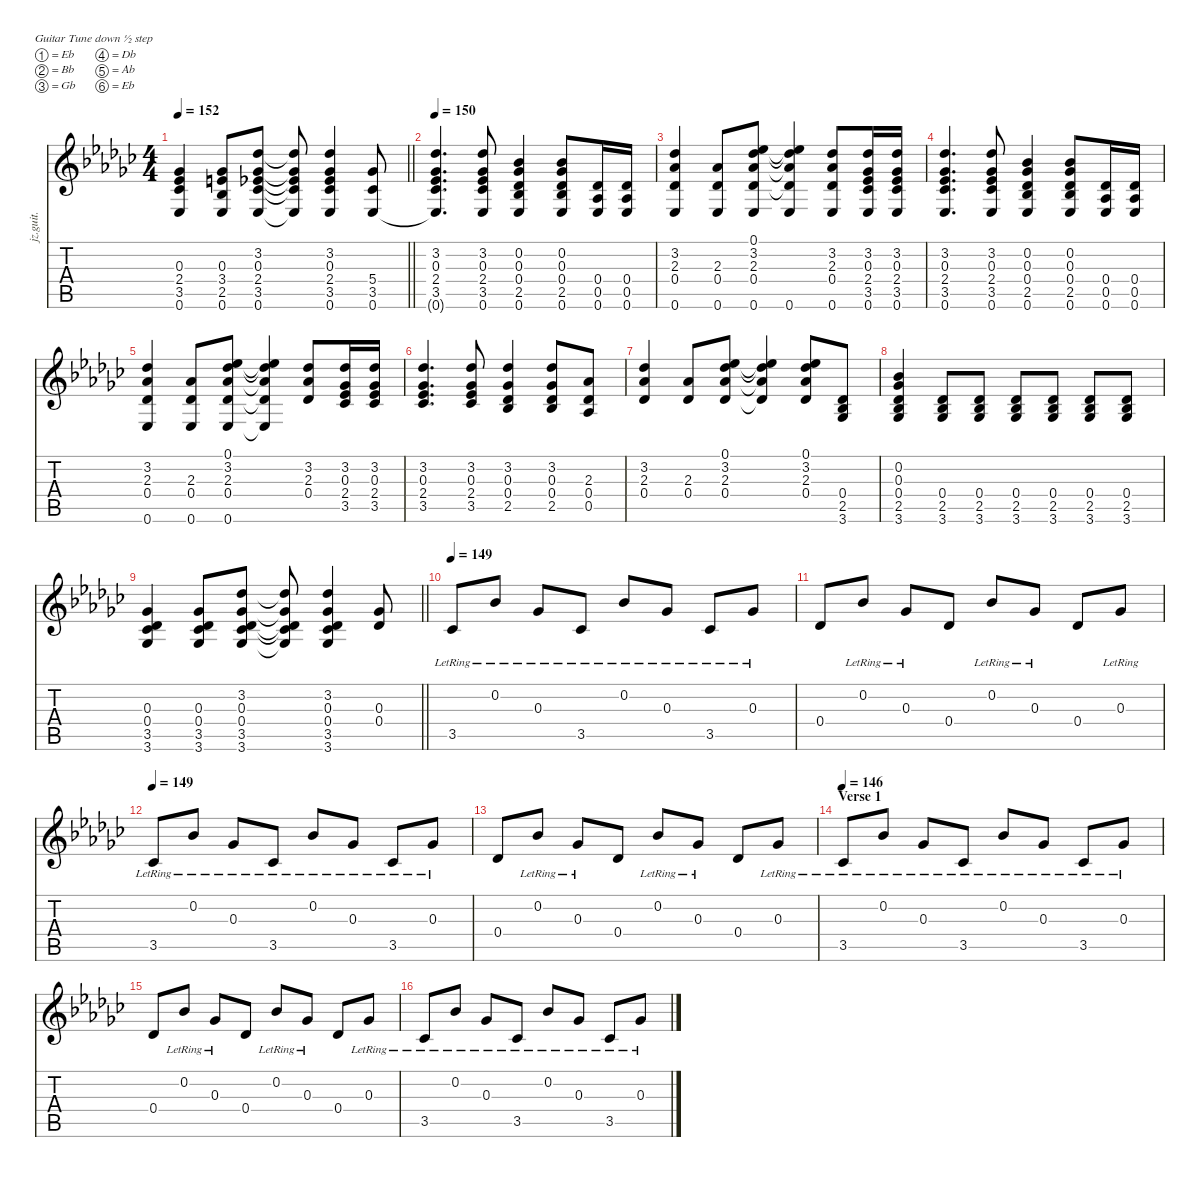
\defaultSystemsLayout 4
\hideDynamics
\bracketExtendMode nobrackets
\otherSystemsTrackNameOrientation horizontal
\track ("Guitar (Billy)" "jz.guit.") {defaultSystemsLayout 4 instrument electricguitarjazz}
\staff {score tabs}
\tuning (Eb4 Bb3 Gb3 Db3 Ab2 Eb2)
\ts (4 4)
\tempo 152
\clef g2
\barLineRight lightlight
\ks gb
(0.3{acc b} 2.4{acc b} 3.5{acc b} 0.6{acc b}).4{dy f beam Up} (0.3{acc b} 3.4{acc forcenatural} 2.5{acc b} 0.6{acc b}).8{beam Up} (3.2{acc b} 0.3{acc b} 2.4{acc b} 3.5{acc b} 0.6{acc b}).8{beam Up} (3.2{t acc b} 0.3{t acc b} 2.4{t acc b} 3.5{t acc b} 0.6{t acc b}).8{beam Up} (3.2{acc b} 0.3{acc b} 2.4{acc b} 3.5{acc b} 0.6{acc b}).4{beam Up} (5.4{acc b} 3.5{acc b} 0.6{acc b}).8{beam Up} |
\tempo 150
(3.2{acc b} 0.3{acc b} 2.4{acc b} 3.5{acc b} 0.6{t acc b}).4{d beam Up} (3.2{acc b} 0.3{acc b} 2.4{acc b} 3.5{acc b} 0.6{acc b}).8{beam Up} (0.2{acc b} 0.3{acc b} 0.4{acc b} 2.5{acc b} 0.6{acc b}).4{beam Up} (0.2{acc b} 0.3{acc b} 0.4{acc b} 2.5{acc b} 0.6{acc b}).8{beam Up} (0.4{acc b} 0.5{acc b} 0.6{acc b}).16{beam Up} (0.4{acc b} 0.5{acc b} 0.6{acc b}).16{beam Up} |
(3.2{acc b} 2.3{acc b} 0.4{acc b} 0.6{acc b}).4{beam Up} (2.3{acc b} 0.4{acc b} 0.6{acc b}).8{beam Up} (0.1{acc b} 3.2{acc b} 2.3{acc b} 0.4{acc b} 0.6{acc b}).8{beam Up} (0.1{t acc b} 3.2{t acc b} 2.3{t acc b} 0.4{t acc b} 0.6{acc b}).4{beam Up} (3.2{acc b} 2.3{acc b} 0.4{acc b} 0.6{acc b}).8{beam Up} (3.2{acc b} 0.3{acc b} 2.4{acc b} 3.5{acc b} 0.6{acc b}).16{beam Up} (3.2{acc b} 0.3{acc b} 2.4{acc b} 3.5{acc b} 0.6{acc b}).16{beam Up} |
(3.2{acc b} 0.3{acc b} 2.4{acc b} 3.5{acc b} 0.6{acc b}).4{d beam Up} (3.2{acc b} 0.3{acc b} 2.4{acc b} 3.5{acc b} 0.6{acc b}).8{beam Up} (0.2{acc b} 0.3{acc b} 0.4{acc b} 2.5{acc b} 0.6{acc b}).4{beam Up} (0.2{acc b} 0.3{acc b} 0.4{acc b} 2.5{acc b} 0.6{acc b}).8{beam Up} (0.4{acc b} 0.5{acc b} 0.6{acc b}).16{beam Up} (0.4{acc b} 0.5{acc b} 0.6{acc b}).16{beam Up} |
(3.2{acc b} 2.3{acc b} 0.4{acc b} 0.6{acc b}).4{beam Up} (2.3{acc b} 0.4{acc b} 0.6{acc b}).8{beam Up} (0.1{acc b} 3.2{acc b} 2.3{acc b} 0.4{acc b} 0.6{acc b}).8{beam Up} (0.1{t acc b} 3.2{t acc b} 2.3{t acc b} 0.4{t acc b} 0.6{t acc b}).4{beam Up} (3.2{acc b} 2.3{acc b} 0.4{acc b}).8{beam Up} (3.2{acc b} 0.3{acc b} 2.4{acc b} 3.5{acc b}).16{beam Up} (3.2{acc b} 0.3{acc b} 2.4{acc b} 3.5{acc b}).16{beam Up} |
(3.2{acc b} 0.3{acc b} 2.4{acc b} 3.5{acc b}).4{d beam Up} (3.2{acc b} 0.3{acc b} 2.4{acc b} 3.5{acc b}).8{beam Up} (3.2{acc b} 0.3{acc b} 0.4{acc b} 2.5{acc b}).4{beam Up} (3.2{acc b} 0.3{acc b} 0.4{acc b} 2.5{acc b}).8{beam Up} (2.3{acc b} 0.4{acc b} 0.5{acc b}).8{beam Up} |
(3.2{acc b} 2.3{acc b} 0.4{acc b}).4{beam Up} (2.3{acc b} 0.4{acc b}).8{beam Up} (0.1{acc b} 3.2{acc b} 2.3{acc b} 0.4{acc b}).8{beam Up} (0.1{t acc b} 3.2{t acc b} 2.3{t acc b} 0.4{t acc b}).4{beam Up} (0.1{acc b} 3.2{acc b} 2.3{acc b} 0.4{acc b}).8{beam Up} (0.4{acc b} 2.5{acc b} 3.6{acc b}).8{beam Up} |
(0.2{acc b} 0.3{acc b} 0.4{acc b} 2.5{acc b} 3.6{acc b}).4{beam Up} (0.4{acc b} 2.5{acc b} 3.6{acc b}).8{beam Up} (0.4{acc b} 2.5{acc b} 3.6{acc b}).8{beam Up} (0.4{acc b} 2.5{acc b} 3.6{acc b}).8{beam Up} (0.4{acc b} 2.5{acc b} 3.6{acc b}).8{beam Up} (0.4{acc b} 2.5{acc b} 3.6{acc b}).8{beam Up} (0.4{acc b} 2.5{acc b} 3.6{acc b}).8{beam Up} |
\barLineRight lightlight
(0.3{acc b} 0.4{acc b} 3.5{acc b} 3.6{acc b}).4{beam Up} (0.3{acc b} 0.4{acc b} 3.5{acc b} 3.6{acc b}).8{beam Up} (3.2{acc b} 0.3{acc b} 0.4{acc b} 3.5{acc b} 3.6{acc b}).8{beam Up} (3.2{t acc b} 0.3{t acc b} 0.4{t acc b} 3.5{t acc b} 3.6{t acc b}).8{beam Up} (3.2{acc b} 0.3{acc b} 0.4{acc b} 3.5{acc b} 3.6{acc b}).4{beam Up} (0.3{acc b} 0.4{acc b}).8{beam Up} |
\tempo 149
3.5{lr acc b}.8{beam Up} 0.2{lr acc b}.8{beam Up} 0.3{lr acc b}.8{beam Up} 3.5{lr acc b}.8{beam Up} 0.2{lr acc b}.8{beam Up} 0.3{lr acc b}.8{beam Up} 3.5{lr acc b}.8{beam Up} 0.3{lr acc b}.8{beam Up} |
0.4{acc b}.8{beam Up} 0.2{lr acc b}.8{beam Up} 0.3{lr acc b}.8{beam Up} 0.4{acc b}.8{beam Up} 0.2{lr acc b}.8{beam Up} 0.3{lr acc b}.8{beam Up} 0.4{acc b}.8{beam Up} 0.3{lr acc b}.8{beam Up} |
\tempo 149
3.5{lr acc b}.8{beam Up} 0.2{lr acc b}.8{beam Up} 0.3{lr acc b}.8{beam Up} 3.5{lr acc b}.8{beam Up} 0.2{lr acc b}.8{beam Up} 0.3{lr acc b}.8{beam Up} 3.5{lr acc b}.8{beam Up} 0.3{lr acc b}.8{beam Up} |
0.4{acc b}.8{beam Up} 0.2{lr acc b}.8{beam Up} 0.3{lr acc b}.8{beam Up} 0.4{acc b}.8{beam Up} 0.2{lr acc b}.8{beam Up} 0.3{lr acc b}.8{beam Up} 0.4{acc b}.8{beam Up} 0.3{lr acc b}.8{beam Up} |
\section ("" "Verse 1")
\tempo 146
3.5{lr acc b}.8{beam Up} 0.2{lr acc b}.8{beam Up} 0.3{lr acc b}.8{beam Up} 3.5{lr acc b}.8{beam Up} 0.2{lr acc b}.8{beam Up} 0.3{lr acc b}.8{beam Up} 3.5{lr acc b}.8{beam Up} 0.3{lr acc b}.8{beam Up} |
0.4{acc b}.8{beam Up} 0.2{lr acc b}.8{beam Up} 0.3{lr acc b}.8{beam Up} 0.4{acc b}.8{beam Up} 0.2{lr acc b}.8{beam Up} 0.3{lr acc b}.8{beam Up} 0.4{acc b}.8{beam Up} 0.3{lr acc b}.8{beam Up} |
3.5{lr acc b}.8{beam Up} 0.2{lr acc b}.8{beam Up} 0.3{lr acc b}.8{beam Up} 3.5{lr acc b}.8{beam Up} 0.2{lr acc b}.8{beam Up} 0.3{lr acc b}.8{beam Up} 3.5{lr acc b}.8{beam Up} 0.3{lr acc b}.8{beam Up}
